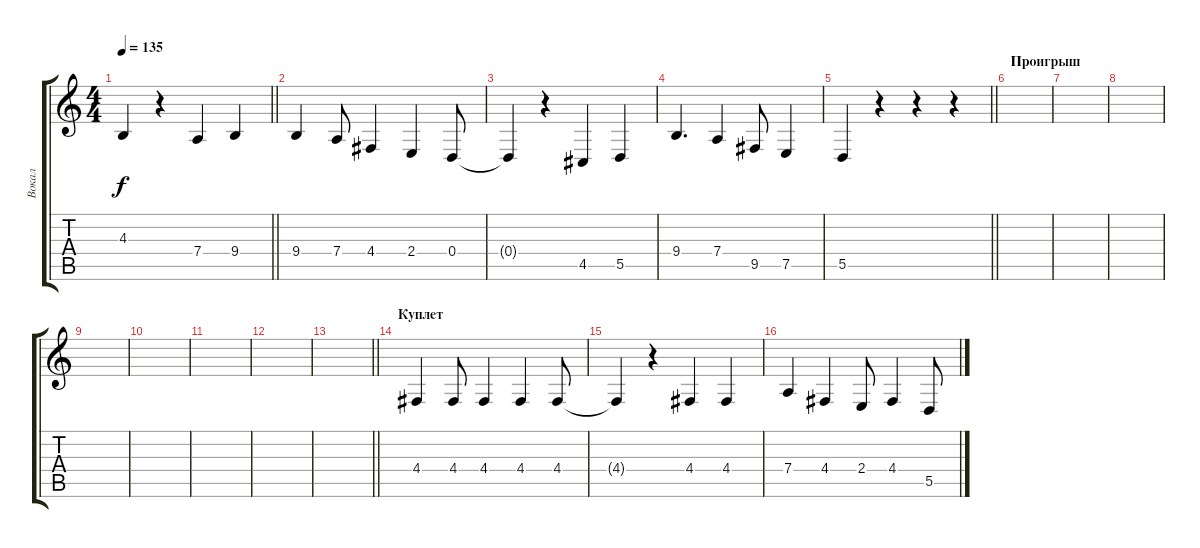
\track ("Вокал" "Вокал") {instrument flute}
\staff {score tabs}
\tuning (E4 B3 G3 D3 A2 E2) {hide}
\ts (4 4)
\tempo 135
\clef g2
\barLineRight lightlight
\ks c
4.3.4{dy f} r.4 7.4.4 9.4.4 |
\section ("" " ")
9.4.4 7.4.8 4.4.4 2.4.4 0.4.8 |
0.4{t}.4 r.4 4.5.4 5.5.4 |
9.4.4{d} 7.4.4 9.5.8 7.5.4 |
\barLineRight lightlight
5.5.4 r.4 r.4 r.4 |
\section ("" "Проигрыш")
|
|
|
|
|
|
|
\barLineRight lightlight
|
\section ("" "Куплет")
4.4.4 4.4.8 4.4.4 4.4.4 4.4.8 |
4.4{t}.4 r.4 4.4.4 4.4.4 |
7.4.4 4.4.4 2.4.8 4.4.4 5.5.8
